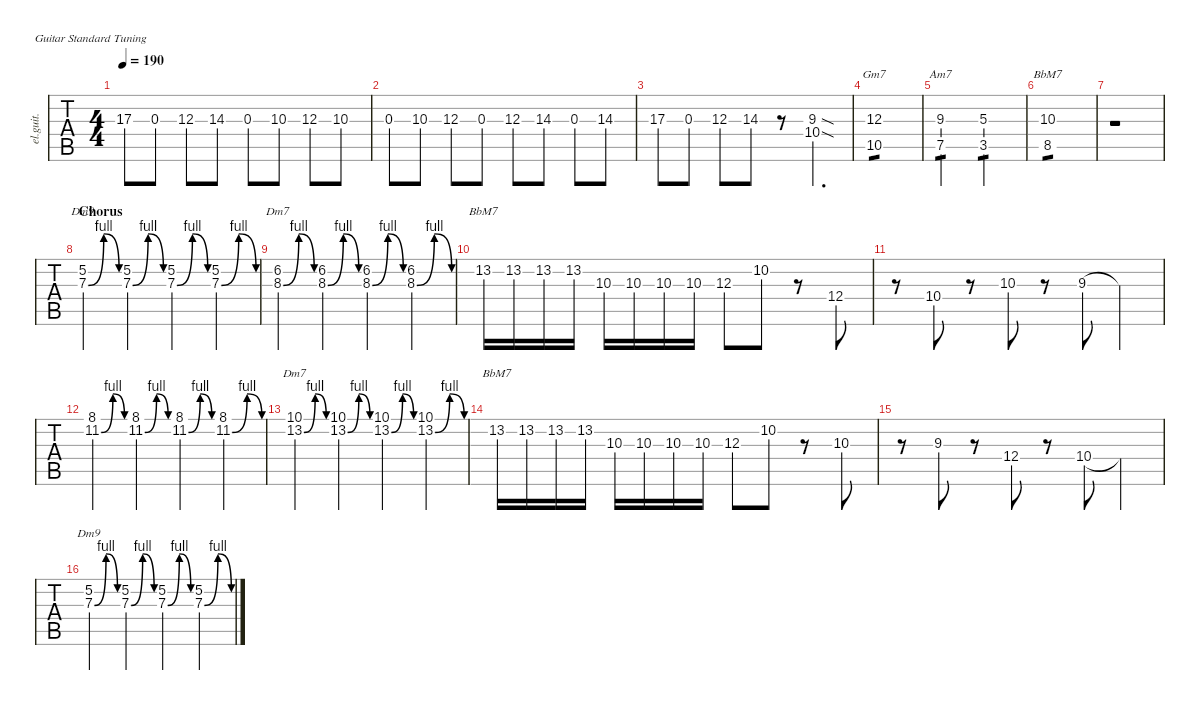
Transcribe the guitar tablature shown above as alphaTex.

\defaultSystemsLayout 4
\hideDynamics
\bracketExtendMode nobrackets
\track ("後藤ひとり" "el.guit.") {instrument electricguitarclean}
\staff {tabs}
\tuning (E4 B3 G3 D3 A2 E2)
\chord ("Gm7" x x 12 x 10 x) {firstfret 10 showdiagram false showfingering false}
\chord ("Am7" x x 9 x 7 x) {firstfret 7 showdiagram false showfingering false}
\chord ("BbM7" x x 10 x 8 x) {firstfret 8 showdiagram false showfingering false}
\chord ("Dm9" x 5 7 x x x) {firstfret 5 showdiagram false showfingering false}
\chord ("Dm7" x 6 8 x x x) {firstfret 6 showdiagram false showfingering false}
\chord ("BbM7" x 13 x x x x) {firstfret 13 showdiagram false showfingering false}
\chord ("Dm7" 10 13 x x x x) {firstfret 10 showdiagram false showfingering false}
\ts (4 4)
\tempo 190
\clef g2
\ks c
17.3.8{dy mf} 0.3.8 12.3.8 14.3.8 0.3.8 10.3.8 12.3.8 10.3.8 |
0.3.8 10.3.8 12.3.8 0.3.8 12.3.8 14.3.8 0.3.8 14.3.8 |
17.3.8 0.3.8 12.3.8 14.3.8 r.8 (9.3{sod} 10.4{sod}).4{d} |
(12.3 10.5).1{ch "Gm7" tp 1} |
(7.5 9.3).2{ch "Am7" tp 1} (5.3 3.5).2{tp 1} |
(8.5 10.3).1{ch "BbM7" tp 1} |
r.1 |
\section ("" "Chorus")
(5.2 7.3{be (bendrelease 0 0 10.2 4 20.4 4 30 0)}).4{ch "Dm9"} (5.2 7.3{be (bendrelease 0 0 10.2 4 20.4 4 30 0)}).4 (5.2 7.3{be (bendrelease 0 0 10.2 4 20.4 4 30 0)}).4 (5.2 7.3{be (bendrelease 0 0 10.2 4 20.4 4 30 0)}).4 |
(6.2 8.3{be (bendrelease 0 0 10.2 4 20.4 4 30 0) acc #}).4{ch "Dm7"} (6.2 8.3{be (bendrelease 0 0 10.2 4 20.4 4 30 0) acc #}).4 (6.2 8.3{be (bendrelease 0 0 10.2 4 20.4 4 30 0) acc #}).4 (6.2 8.3{be (bendrelease 0 0 10.2 4 20.4 4 30 0) acc #}).4 |
13.2.16{ch "BbM7"} 13.2.16 13.2.16 13.2.16 10.3.16 10.3.16 10.3.16 10.3.16 12.3.8 10.2.8 r.8 12.4.8 |
r.8 10.4.8 r.8 10.3.8 r.8 9.3.8 9.3{t}.4 |
(8.1 11.2{be (bendrelease 0 0 10.2 4 20.4 4 30 0) acc #}).4 (8.1 11.2{be (bendrelease 0 0 10.2 4 20.4 4 30 0) acc #}).4 (8.1 11.2{be (bendrelease 0 0 10.2 4 20.4 4 30 0) acc #}).4 (8.1 11.2{be (bendrelease 0 0 10.2 4 20.4 4 30 0) acc #}).4 |
(10.1 13.2{be (bendrelease 0 0 10.2 4 20.4 4 30 0)}).4{ch "Dm7"} (10.1 13.2{be (bendrelease 0 0 10.2 4 20.4 4 30 0)}).4 (10.1 13.2{be (bendrelease 0 0 10.2 4 20.4 4 30 0)}).4 (10.1 13.2{be (bendrelease 0 0 10.2 4 20.4 4 30 0)}).4 |
13.2.16{ch "BbM7"} 13.2.16 13.2.16 13.2.16 10.3.16 10.3.16 10.3.16 10.3.16 12.3.8 10.2.8 r.8 10.3.8 |
r.8 9.3.8 r.8 12.4.8 r.8 10.4.8 10.4{t}.4 |
(5.2 7.3{be (bendrelease 0 0 10.2 4 20.4 4 30 0)}).4{ch "Dm9"} (5.2 7.3{be (bendrelease 0 0 10.2 4 20.4 4 30 0)}).4 (5.2 7.3{be (bendrelease 0 0 10.2 4 20.4 4 30 0)}).4 (5.2 7.3{be (bendrelease 0 0 10.2 4 20.4 4 30 0)}).4
